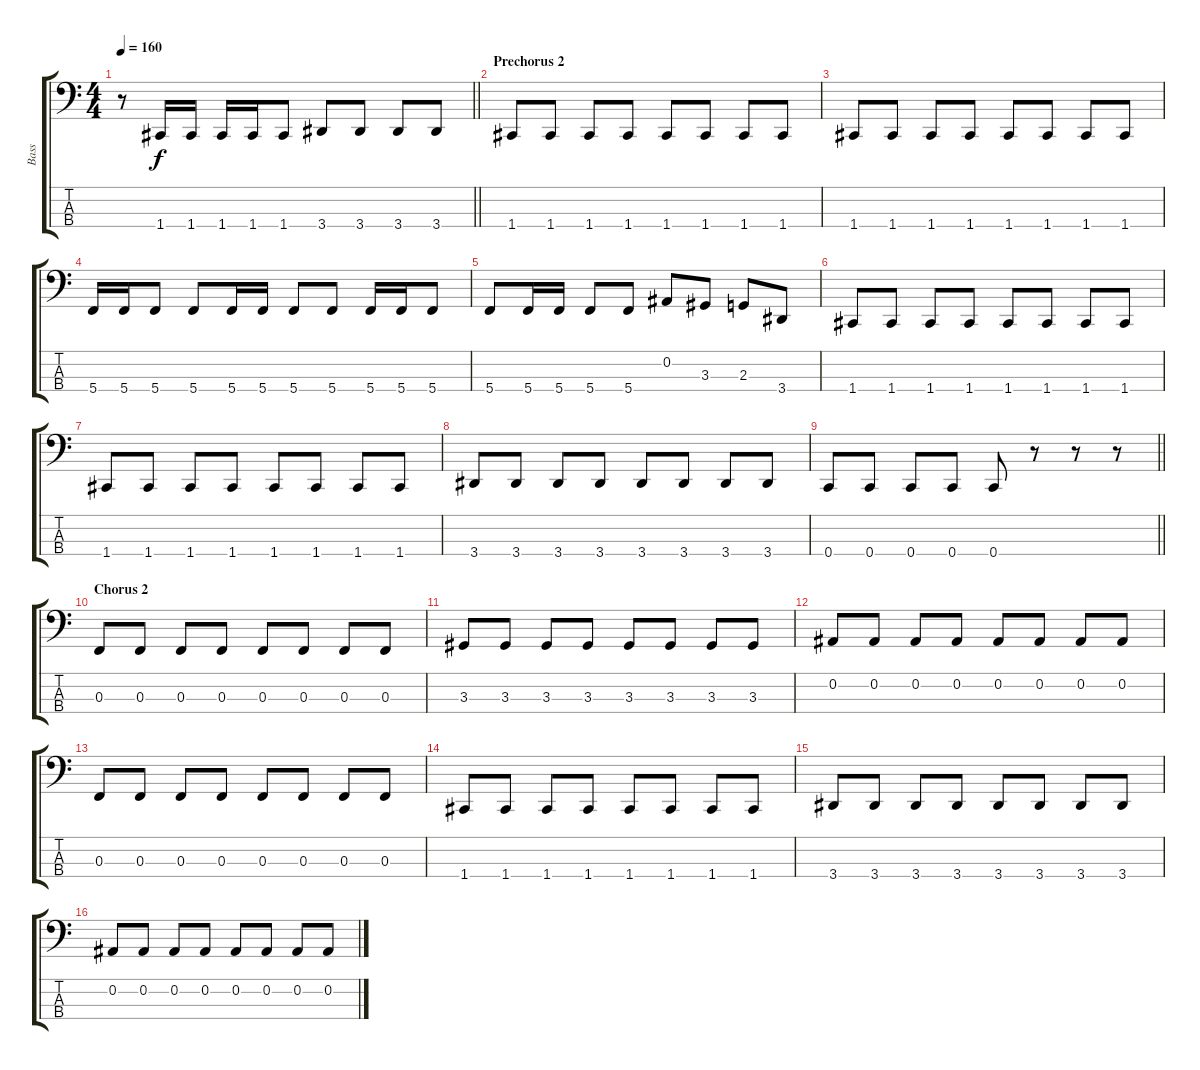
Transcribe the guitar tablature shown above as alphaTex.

\track ("Bass" "Bass") {instrument electricbasspick}
\staff {score tabs}
\tuning (Eb2 Bb1 F1 C1) {hide}
\ts (4 4)
\tempo 160
\clef f4
\barLineRight lightlight
\ks c
r.8{dy f} 1.4.16 1.4.16 1.4.16 1.4.16 1.4.8 3.4.8 3.4.8 3.4.8 3.4.8 |
\section ("" "Prechorus 2")
1.4.8 1.4.8 1.4.8 1.4.8 1.4.8 1.4.8 1.4.8 1.4.8 |
1.4.8 1.4.8 1.4.8 1.4.8 1.4.8 1.4.8 1.4.8 1.4.8 |
5.4.16 5.4.16 5.4.8 5.4.8 5.4.16 5.4.16 5.4.8 5.4.8 5.4.16 5.4.16 5.4.8 |
5.4.8 5.4.16 5.4.16 5.4.8 5.4.8 0.2.8 3.3.8 2.3.8 3.4.8 |
1.4.8 1.4.8 1.4.8 1.4.8 1.4.8 1.4.8 1.4.8 1.4.8 |
1.4.8 1.4.8 1.4.8 1.4.8 1.4.8 1.4.8 1.4.8 1.4.8 |
3.4.8 3.4.8 3.4.8 3.4.8 3.4.8 3.4.8 3.4.8 3.4.8 |
\barLineRight lightlight
0.4.8 0.4.8 0.4.8 0.4.8 0.4.8 r.8 r.8 r.8 |
\section ("" "Chorus 2")
0.3.8 0.3.8 0.3.8 0.3.8 0.3.8 0.3.8 0.3.8 0.3.8 |
3.3.8 3.3.8 3.3.8 3.3.8 3.3.8 3.3.8 3.3.8 3.3.8 |
0.2.8 0.2.8 0.2.8 0.2.8 0.2.8 0.2.8 0.2.8 0.2.8 |
0.3.8 0.3.8 0.3.8 0.3.8 0.3.8 0.3.8 0.3.8 0.3.8 |
1.4.8 1.4.8 1.4.8 1.4.8 1.4.8 1.4.8 1.4.8 1.4.8 |
3.4.8 3.4.8 3.4.8 3.4.8 3.4.8 3.4.8 3.4.8 3.4.8 |
0.2.8 0.2.8 0.2.8 0.2.8 0.2.8 0.2.8 0.2.8 0.2.8
